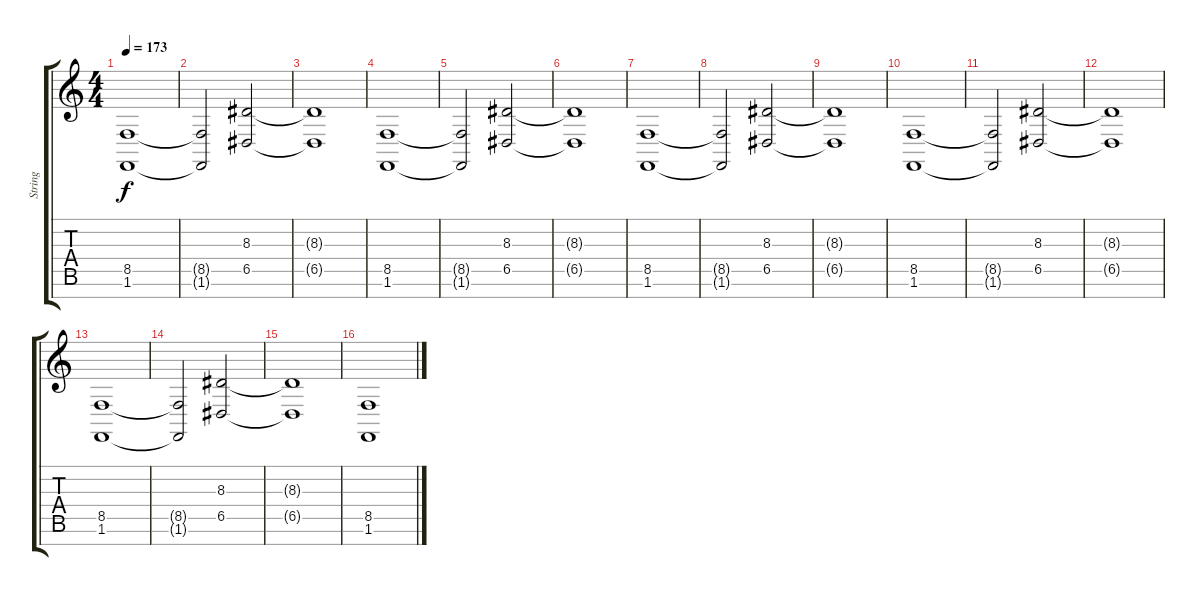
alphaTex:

\track ("String" "String") {instrument synthstrings2}
\staff {score tabs}
\tuning (E4 B3 G3 D3 A2 E2 B1) {hide}
\ts (4 4)
\tempo 173
\clef g2
\ks c
(8.5 1.6).1{dy f instrument synthstrings2} |
(8.5{t} 1.6{t}).2 (8.3 6.5).2 |
(8.3{t} 6.5{t}).1 |
(8.5 1.6).1 |
(8.5{t} 1.6{t}).2 (8.3 6.5).2 |
(8.3{t} 6.5{t}).1 |
(8.5 1.6).1 |
(8.5{t} 1.6{t}).2 (8.3 6.5).2 |
(8.3{t} 6.5{t}).1 |
(8.5 1.6).1 |
(8.5{t} 1.6{t}).2 (8.3 6.5).2 |
(8.3{t} 6.5{t}).1 |
(8.5 1.6).1 |
(8.5{t} 1.6{t}).2 (8.3 6.5).2 |
(8.3{t} 6.5{t}).1 |
(8.5 1.6).1
